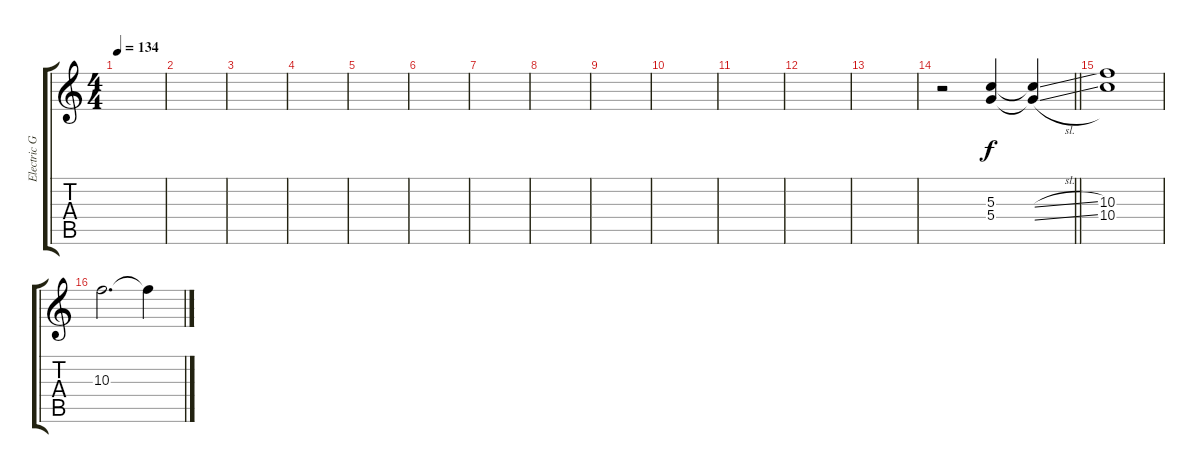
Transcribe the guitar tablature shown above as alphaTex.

\track ("Electric Guitar" "Electric G") {instrument electricguitarmuted}
\staff {score tabs}
\tuning (E4 B3 G3 D3 A2 E2) {hide}
\ts (4 4)
\tempo 134
\clef g2
\ks c
|
|
|
|
|
|
|
|
|
|
|
|
|
\barLineRight lightlight
r.2 (5.3 5.4).4 (5.3{sl t} 5.4{sl t}).4 |
(10.3 10.4).1 |
10.3.2{d} 10.3{ss t}.4
